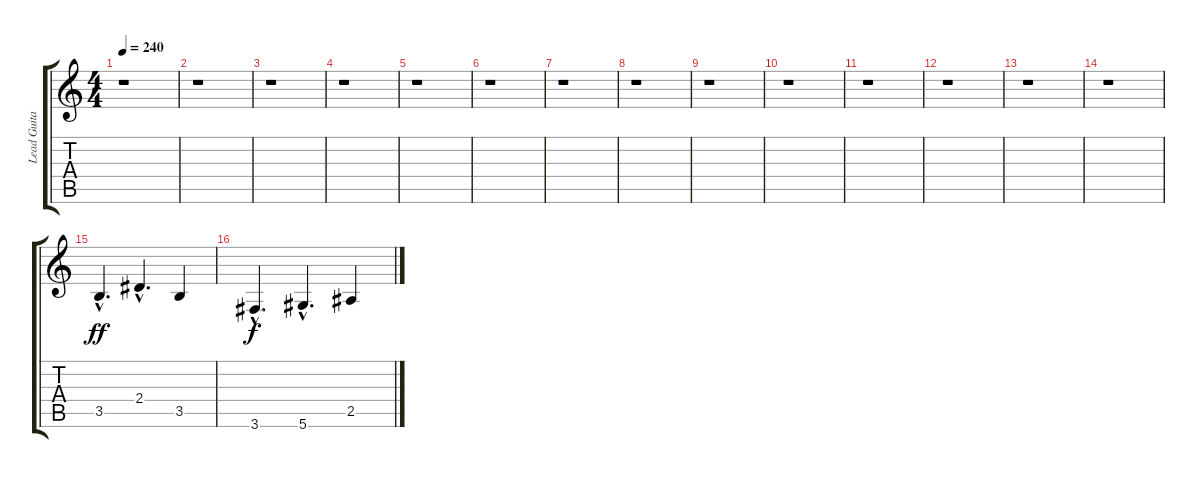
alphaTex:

\track ("Lead Guitar" "Lead Guita") {instrument overdrivenguitar}
\staff {score tabs}
\tuning (Eb4 Bb3 Gb3 Db3 Ab2 Eb2) {hide}
\ts (4 4)
\tempo 240
\clef g2
\ks c
r.1{dy f} |
r.1 |
r.1 |
r.1 |
r.1 |
r.1 |
r.1 |
r.1 |
r.1 |
r.1 |
r.1 |
r.1 |
r.1 |
r.1 |
3.5{hac}.4{d dy ff} 2.4{hac}.4{d} 3.5.4 |
3.6{hac}.4{d dy f} 5.6{hac}.4{d} 2.5.4
